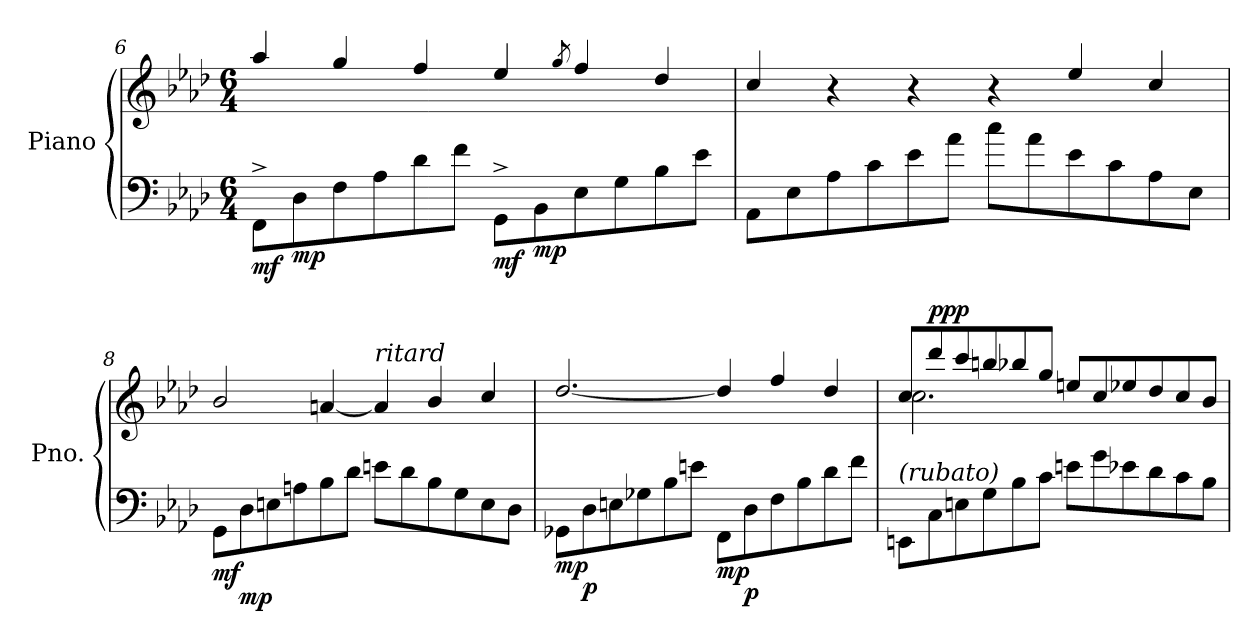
**kern	**kern	**dynam
*part1	*part1	*part1
*staff2	*staff1	*staff1/2
*I"Piano	*	*
*I'Pno.	*	*
*clefF4	*clefG2	*
*k[b-e-a-d-]	*k[b-e-a-d-]	*
*M6/4	*M6/4	*
=6	=6	=6
!	!	!LO:DY:b=2
8FF^\L	4aa-/	mf
!	!	!LO:DY:b=2
8D-\	.	mp
8F\	4gg/	.
8A-\	.	.
8d-\	4ff/	.
8f\J	.	.
!	!	!LO:DY:b=2
8GG^\L	4ee-/	mf
!	!	!LO:DY:b=2
8BB-\	.	mp
.	8qgg/	.
8E-\	4ff/	.
8G\	.	.
8B-\	4dd-/	.
8e-\J	.	.
!!LO:LB:g=z
=7	=7	=7
8AA-\L	4cc/	.
8E-\	.	.
8A-\	4r	.
8c\	.	.
8e-\	4r	.
8a-\J	.	.
8cc\L	4r	.
8a-\	.	.
8e-\	4ee-/	.
8c\	.	.
8A-\	4cc/	.
8E-\J	.	.
=8	=8	=8
!	!	!LO:DY:b=2
8GG\L	2b-/	mf
!	!	!LO:DY:b=2
8D-\	.	mp
8En\	.	.
8An\	.	.
8B-\	[4an/	.
8d-\J	.	.
!	!LO:TX:a:i:t=ritard	!
8en\L	4a/]	.
8d-\	.	.
!	!	!LO:DY:b=2
!	!	!LO:DY:n=1:a
8B-\	4b-/	p mp
8G\	.	.
8E\	4cc/	.
8D-\J	.	.
=9	=9	=9
!	!	!LO:DY:b=2
8GG-X\L	[2.dd-/	mp
!	!	!LO:DY:b=2
8D-\	.	p
8En\	.	.
8G-X\	.	.
8B-\	.	.
8en\J	.	.
*	*MM132	*
!	!	!LO:DY:b=2
8FF\L	4dd-/]	mp
!	!	!LO:DY:b=2
8D-\	.	p
8F\	4ff/	.
8B-\	.	.
8d-\	4dd-/	.
8f\J	.	.
!!LO:LB:g=z
=10	=10	=10
*	*^	*
!LO:TX:a:i:t=(rubato)	!	!	!
8EEn\L	8cc/L	2.cc\	.
*	*MM80	*	*
!	!	!	!LO:DY:b=2
!	!	!	!LO:DY:n=1:a
8C\	8ddd-/	.	pp p
8En\	8ccc/	.	.
*	*MM132	*	*
8G\	8bbn/	.	.
8B-\	8bb-X/	.	.
8c\J	8gg/J	.	.
8en\L	8een/L	4ryy	.
8g\	8cc/	.	.
8e-X\	8ee-X/	2ryy	.
8d-\	8dd-/	.	.
8c\	8cc/	.	.
8B-\J	8b-/J	.	.
*	*v	*v	*
=	=	=
*-	*-	*-
